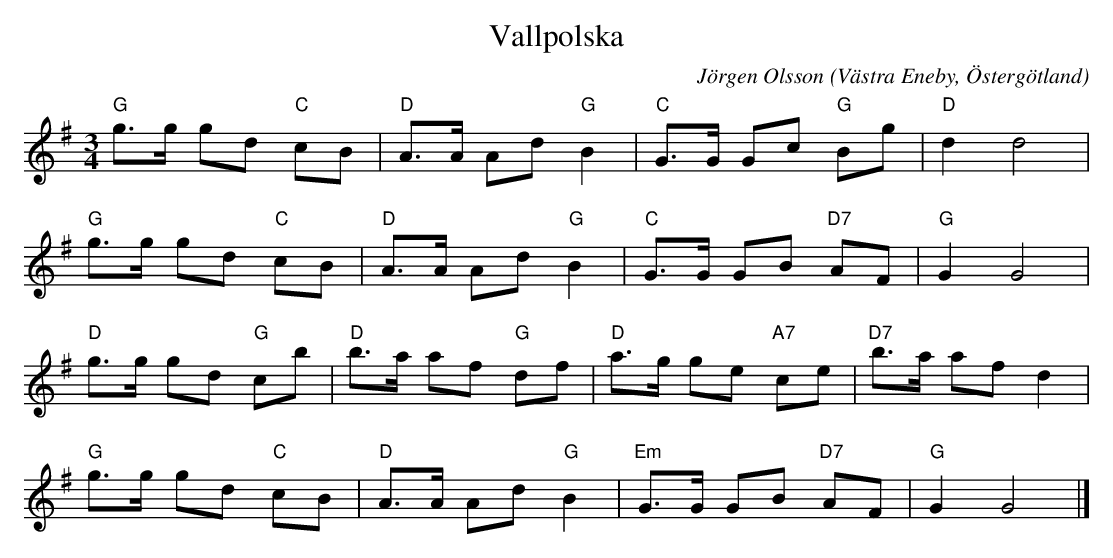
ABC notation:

X:1
T:Vallpolska
C:Jörgen Olsson
O:Västra Eneby, Östergötland
M:3/4
L:1/8
K:G
V:1
"G"g>g gd "C" cB| "D"A>A Ad "G"B2|"C"G>G Gc "G" Bg|"D"d2 d4|
"G"g>g gd "C" cB| "D"A>A Ad "G"B2|"C"G>G GB "D7" AF|"G"G2 G4|
"D"g>g gd "G" cb| "D"b>a af "G"df|"D"a>g ge "A7" ce|"D7"b>a af d2|
"G"g>g gd "C" cB| "D"A>A Ad "G"B2|"Em"G>G GB "D7" AF|"G"G2 G4|]
